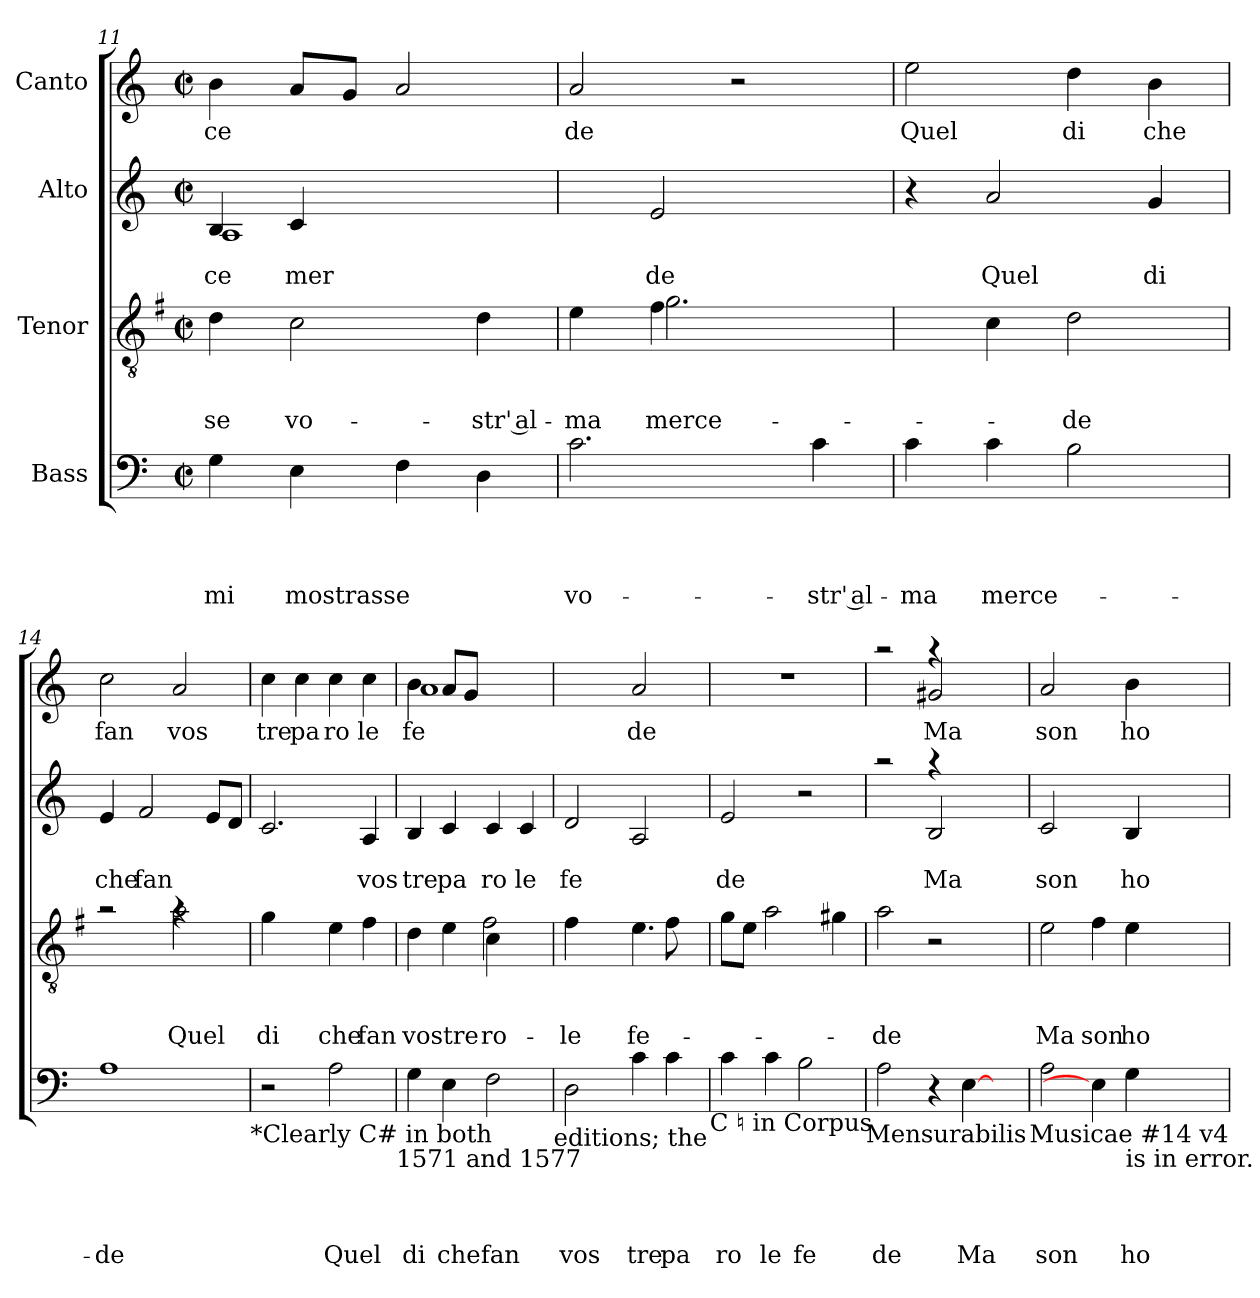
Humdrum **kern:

**kern	**text	**text	**text	**text	**kern	**text	**text	**text	**kern	**text	**text	**kern	**text
*part4	*part4	*part4	*part4	*part4	*part3	*part3	*part3	*part3	*part2	*part2	*part2	*part1	*part1
*staff4	*staff4	*staff4	*staff4	*staff4	*staff3	*staff3	*staff3	*staff3	*staff2	*staff2	*staff2	*staff1	*staff1
*I"Bass	*	*	*	*	*I"Tenor	*	*	*	*I"Alto	*	*	*I"Canto	*
*clefF4	*	*	*	*	*clefGv2	*	*	*	*clefG2	*	*	*clefG2	*
*	*	*	*	*	*ITrd-3c-5	*	*	*	*	*	*	*	*
*k[]	*	*	*	*	*k[]	*	*	*	*k[]	*	*	*k[]	*
*C:	*	*	*	*	*C:	*	*	*	*C:	*	*	*C:	*
*M2/2	*	*	*	*	*M2/2	*	*	*	*M2/2	*	*	*M2/2	*
*met(c|)	*	*	*	*	*met(c|)	*	*	*	*met(c|)	*	*	*met(c|)	*
=11	=11	=11	=11	=11	=11	=11	=11	=11	=11	=11	=11	=11	=11
!	!	!	!	!LO:LY:b	!	!	!	!LO:LY:b	!	!	!LO:LY:b	!	!
*	*	*	*	*	*	*	*	*	*^	*	*	*	*
!	!	!	!	!	!	!	!	!	!	!	!	!LO:LY:b	!	!LO:LY:b
4G\	.	.	.	mi	4g\	.	.	-se	4B/	1A	.	ce	4b\	ce
!	!	!	!	!LO:LY:b	!	!	!	!LO:LY:b	!	!	!	!LO:LY:b	!	!
4E\	.	.	.	mostrasse	2f\	.	.	vo-	4c/	.	.	mer	8a/L	.
.	.	.	.	.	.	.	.	.	.	.	.	.	8g/J	.
4F\	.	.	.	.	.	.	.	.	2ryy	.	.	.	2a/	.
!	!	!	!	!	!	!	!	!LO:LY:b:rj	!	!	!	!	!	!
4D\	.	.	.	.	4g\	.	.	-str' al-	.	.	.	.	.	.
*	*	*	*	*	*	*	*	*	*v	*v	*	*	*	*
=12	=12	=12	=12	=12	=12	=12	=12	=12	=12	=12	=12	=12	=12
!	!	!	!	!LO:LY:b	!	!	!	!LO:LY:b	!	!	!	!	!LO:LY:b
*	*	*	*	*	*^	*	*	*	*	*	*	*	*
2.c\	.	.	.	vo-	4a\	4ryy	.	.	-ma	4ryy	.	.	2a/	de
!	!	!	!	!	!	!	!	!	!LO:LY:b	!	!	!LO:LY:b	!	!
.	.	.	.	.	4b\	2.cc\	.	.	merce-	2e/	.	de	.	.
.	.	.	.	.	2ryy	.	.	.	.	.	.	.	2r	.
!	!	!	!	!LO:LY:b:rj	!	!	!	!	!	!	!	!	!	!
4c\	.	.	.	-str' al-	.	.	.	.	.	4ryy	.	.	.	.
*	*	*	*	*	*v	*v	*	*	*	*	*	*	*	*
=13	=13	=13	=13	=13	=13	=13	=13	=13	=13	=13	=13	=13	=13
!	!	!	!	!LO:LY:b	!	!	!	!	!	!	!	!	!LO:LY:b
4c\	.	.	.	-ma	4ryy	.	.	.	4r	.	.	2ee\	Quel
!	!	!	!	!LO:LY:b	!	!	!	!	!	!	!LO:LY:b	!	!
4c\	.	.	.	merce-	4f\	.	.	.	2a/	.	Quel	.	.
!	!	!	!	!	!	!	!	!LO:LY:b	!	!	!	!	!LO:LY:b
2B\	.	.	.	.	2g\	.	.	-de	.	.	.	4dd\	di
!	!	!	!	!	!	!	!	!	!	!	!LO:LY:b	!	!LO:LY:b
.	.	.	.	.	.	.	.	.	4g/	.	di	4b\	che
!!LO:LB:g=z
=14	=14	=14	=14	=14	=14	=14	=14	=14	=14	=14	=14	=14	=14
!	!	!	!	!LO:LY:b	!	!	!	!	!	!	!LO:LY:b	!	!LO:LY:b
*	*	*	*	*	*^	*	*	*	*	*	*	*	*
1A	.	.	.	-de	2ra	2ryy	.	.	.	4e/	.	che	2cc\	fan
!	!	!	!	!	!	!	!	!	!	!	!	!LO:LY:b	!	!
.	.	.	.	.	.	.	.	.	.	2f/	.	fan	.	.
!	!	!	!	!	!	!	!	!	!LO:LY:b	!	!	!	!	!LO:LY:b
.	.	.	.	.	4ra	2dd\	.	.	Quel	.	.	.	2a/	vos
.	.	.	.	.	4ryy	.	.	.	.	8e/L	.	.	.	.
.	.	.	.	.	.	.	.	.	.	8d/J	.	.	.	.
*	*	*	*	*	*v	*v	*	*	*	*	*	*	*	*
!LO:TX:b:t=*Clearly C# in both	!	!	!	!	!	!	!	!	!	!	!	!	!
=15	=15	=15	=15	=15	=15	=15	=15	=15	=15	=15	=15	=15	=15
!	!	!	!	!	!	!	!	!LO:LY:b	!	!	!	!	!LO:LY:b
2r	.	.	.	.	4cc\	.	.	di	2.c/	.	.	4cc\	tre
!	!	!	!	!	!	!	!	!	!	!	!	!	!LO:LY:b
.	.	.	.	.	4ryy	.	.	.	.	.	.	4cc\	pa
!	!	!	!	!LO:LY:b	!	!	!	!LO:LY:b	!	!	!	!	!LO:LY:b
2A\	.	.	.	Quel	4a\	.	.	che	.	.	.	4cc\	ro
!	!	!	!	!	!	!	!	!LO:LY:b	!	!	!LO:LY:b	!	!LO:LY:b
.	.	.	.	.	4b\	.	.	fan	4A/	.	vos	4cc\	le
!LO:TX:b:t=1571 and 1577	!	!	!	!	!	!	!	!	!	!	!	!	!
=16	=16	=16	=16	=16	=16	=16	=16	=16	=16	=16	=16	=16	=16
!	!	!	!	!LO:LY:b	!	!	!	!LO:LY:b	!	!	!LO:LY:b	!	!LO:LY:b
*	*	*	*	*	*^	*	*	*	*	*	*	*^	*
4G\	.	.	.	di	4g\	2ryy	.	.	vostre	4B/	.	tre	4b\	1a	fe
!	!	!	!	!LO:LY:b	!	!	!	!	!	!	!	!LO:LY:b	!	!	!
4E\	.	.	.	che	4a\	.	.	.	.	4c/	.	pa	8a/L	.	.
.	.	.	.	.	.	.	.	.	.	.	.	.	8g/J	.	.
!	!	!	!	!LO:LY:b	!	!	!	!	!LO:LY:b	!	!	!	!	!	!
!	!	!	!	!	!	!	!	!	!LO:LY:b	!	!	!LO:LY:b	!	!	!
2F\	.	.	.	fan	4f\	2b\	.	.	-ro-	4c/	.	ro	2ryy	.	.
!	!	!	!	!	!	!	!	!	!	!	!	!LO:LY:b	!	!	!
.	.	.	.	.	4ryy	.	.	.	.	4c/	.	le	.	.	.
*	*	*	*	*	*	*	*	*	*	*	*	*	*v	*v	*
!LO:TX:b:t=editions; the	!	!	!	!	!	!	!	!	!	!	!	!	!	!
=17	=17	=17	=17	=17	=17	=17	=17	=17	=17	=17	=17	=17	=17	=17
!	!	!	!	!LO:LY:b	!	!	!	!	!LO:LY:b	!	!	!LO:LY:b	!	!
2D\	.	.	.	vos	4b\	2.ryy	.	.	-le	2d/	.	fe	2ryy	.
.	.	.	.	.	4ryy	.	.	.	.	.	.	.	.	.
!	!	!	!	!LO:LY:b	!	!	!	!	!LO:LY:b	!	!	!	!	!LO:LY:b
4c\	.	.	.	tre	4.a\	.	.	.	fe-	2A/	.	.	2a/	de
!	!	!	!	!LO:LY:b	!	!	!	!	!	!	!	!	!	!
4c\	.	.	.	pa	.	8b\	.	.	.	.	.	.	.	.
.	.	.	.	.	8ryy	8ryy	.	.	.	.	.	.	.	.
!LO:TX:b:t=C ♮ in Corpus	!	!	!	!	!	!	!	!	!	!	!	!	!	!
=18	=18	=18	=18	=18	=18	=18	=18	=18	=18	=18	=18	=18	=18	=18
!	!	!	!	!LO:LY:b	!	!	!	!	!	!	!	!LO:LY:b	!	!
*	*	*	*	*	*v	*v	*	*	*	*	*	*	*	*
4c\	.	.	.	ro	8cc\L	.	.	.	2e/	.	de	1r	.
.	.	.	.	.	8a\J	.	.	.	.	.	.	.	.
!	!	!	!	!LO:LY:b	!	!	!	!	!	!	!	!	!
4c\	.	.	.	le	2dd\	.	.	.	.	.	.	.	.
!	!	!	!	!LO:LY:b	!	!	!	!	!	!	!	!	!
2B\	.	.	.	fe	.	.	.	.	2r	.	.	.	.
.	.	.	.	.	4cc#\	.	.	.	.	.	.	.	.
!LO:TX:b:t=Mensurabilis	!	!	!	!	!	!	!	!	!	!	!	!	!
=19	=19	=19	=19	=19	=19	=19	=19	=19	=19	=19	=19	=19	=19
!	!	!	!	!LO:LY:b	!	!	!	!LO:LY:b	!	!	!	!	!
*	*	*	*	*	*	*	*	*	*^	*	*	*^	*
2A\	.	.	.	de	2dd\	.	.	-de	2raa	2ryy	.	.	2raa	2ryy	.
!	!	!	!	!	!	!	!	!	!	!	!	!LO:LY:b	!	!	!LO:LY:b
4r	.	.	.	.	2r	.	.	.	4raa	2B/	.	Ma	4raa	2g#X/	Ma
!	!	!	!	!LO:LY:b	!	!	!	!	!	!	!	!	!	!	!
[4E\	.	.	.	Ma	.	.	.	.	4ryy	.	.	.	4ryy	.	.
4ryy	.	.	.	.	4ryy	.	.	.	4ryy	4ryy	.	.	4ryy	4ryy	.
!LO:TX:b:t=Musicae #14 v4	!	!	!	!	!	!	!	!	!	!	!	!	!	!	!
=20	=20	=20	=20	=20	=20	=20	=20	=20	=20	=20	=20	=20	=20	=20	=20
!	!	!	!	!LO:LY:b	!	!	!	!LO:LY:b	!	!	!	!LO:LY:b	!	!	!LO:LY:b
*	*	*	*	*	*	*	*	*	*v	*v	*	*	*	*	*
*	*	*	*	*	*	*	*	*	*	*	*	*v	*v	*
2A\	.	.	.	son	2a\	.	.	Ma	2c/	.	son	2a/	son
!	!	!	!	!	!	!	!	!LO:LY:b	!	!	!	!	!
4E\]	.	.	.	.	4b\	.	.	son	4ryy	.	.	4ryy	.
!LO:TX:b:t=is in error.	!	!	!	!	!	!	!	!	!	!	!	!	!
!	!	!	!	!LO:LY:b	!	!	!	!LO:LY:b	!	!	!LO:LY:b	!	!LO:LY:b
4G\	.	.	.	ho	4a\	.	.	ho-	4B/	.	ho	4b\	ho
=	=	=	=	=	=	=	=	=	=	=	=	=	=
*-	*-	*-	*-	*-	*-	*-	*-	*-	*-	*-	*-	*-	*-
